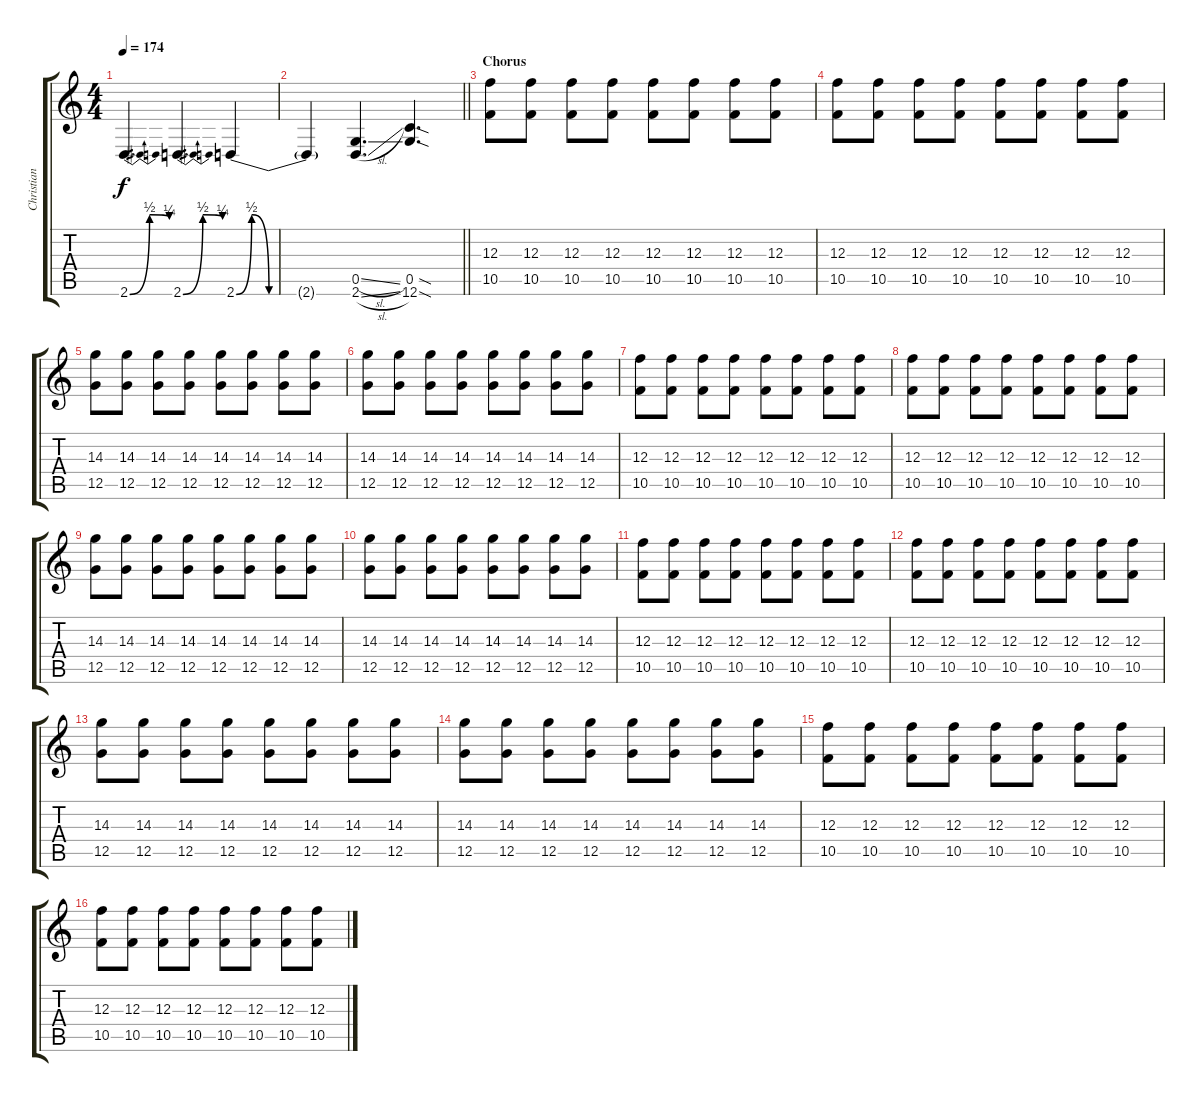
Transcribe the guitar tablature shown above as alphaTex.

\track ("Christian Andreu - LEAD GUITAR" "Christian ") {instrument distortionguitar}
\staff {score tabs}
\tuning (D4 A3 F3 C3 G2 C2) {hide}
\ts (4 4)
\tempo 174
\clef g2
\ks c
2.6{be (bendrelease 0 0 30 2 30 2 60 1)}.4{d dy f} 2.6{be (bendrelease 0 0 30 2 30 2 60 1)}.4{d} 2.6{be (custom 0 0 8 2 17 0 60 0)}.4 |
\barLineRight lightlight
2.6{t}.4 (0.5{sl} 2.6{sl}).4{d} (0.5{sod} 12.6{sod}).4{d} |
\section ("" "Chorus")
(12.3 10.5).8 (12.3 10.5).8 (12.3 10.5).8 (12.3 10.5).8 (12.3 10.5).8 (12.3 10.5).8 (12.3 10.5).8 (12.3 10.5).8 |
(12.3 10.5).8 (12.3 10.5).8 (12.3 10.5).8 (12.3 10.5).8 (12.3 10.5).8 (12.3 10.5).8 (12.3 10.5).8 (12.3 10.5).8 |
(14.3 12.5).8 (14.3 12.5).8 (14.3 12.5).8 (14.3 12.5).8 (14.3 12.5).8 (14.3 12.5).8 (14.3 12.5).8 (14.3 12.5).8 |
(14.3 12.5).8 (14.3 12.5).8 (14.3 12.5).8 (14.3 12.5).8 (14.3 12.5).8 (14.3 12.5).8 (14.3 12.5).8 (14.3 12.5).8 |
(12.3 10.5).8 (12.3 10.5).8 (12.3 10.5).8 (12.3 10.5).8 (12.3 10.5).8 (12.3 10.5).8 (12.3 10.5).8 (12.3 10.5).8 |
(12.3 10.5).8 (12.3 10.5).8 (12.3 10.5).8 (12.3 10.5).8 (12.3 10.5).8 (12.3 10.5).8 (12.3 10.5).8 (12.3 10.5).8 |
(14.3 12.5).8 (14.3 12.5).8 (14.3 12.5).8 (14.3 12.5).8 (14.3 12.5).8 (14.3 12.5).8 (14.3 12.5).8 (14.3 12.5).8 |
(14.3 12.5).8 (14.3 12.5).8 (14.3 12.5).8 (14.3 12.5).8 (14.3 12.5).8 (14.3 12.5).8 (14.3 12.5).8 (14.3 12.5).8 |
(12.3 10.5).8 (12.3 10.5).8 (12.3 10.5).8 (12.3 10.5).8 (12.3 10.5).8 (12.3 10.5).8 (12.3 10.5).8 (12.3 10.5).8 |
(12.3 10.5).8 (12.3 10.5).8 (12.3 10.5).8 (12.3 10.5).8 (12.3 10.5).8 (12.3 10.5).8 (12.3 10.5).8 (12.3 10.5).8 |
(14.3 12.5).8 (14.3 12.5).8 (14.3 12.5).8 (14.3 12.5).8 (14.3 12.5).8 (14.3 12.5).8 (14.3 12.5).8 (14.3 12.5).8 |
(14.3 12.5).8 (14.3 12.5).8 (14.3 12.5).8 (14.3 12.5).8 (14.3 12.5).8 (14.3 12.5).8 (14.3 12.5).8 (14.3 12.5).8 |
(12.3 10.5).8 (12.3 10.5).8 (12.3 10.5).8 (12.3 10.5).8 (12.3 10.5).8 (12.3 10.5).8 (12.3 10.5).8 (12.3 10.5).8 |
(12.3 10.5).8 (12.3 10.5).8 (12.3 10.5).8 (12.3 10.5).8 (12.3 10.5).8 (12.3 10.5).8 (12.3 10.5).8 (12.3 10.5).8
